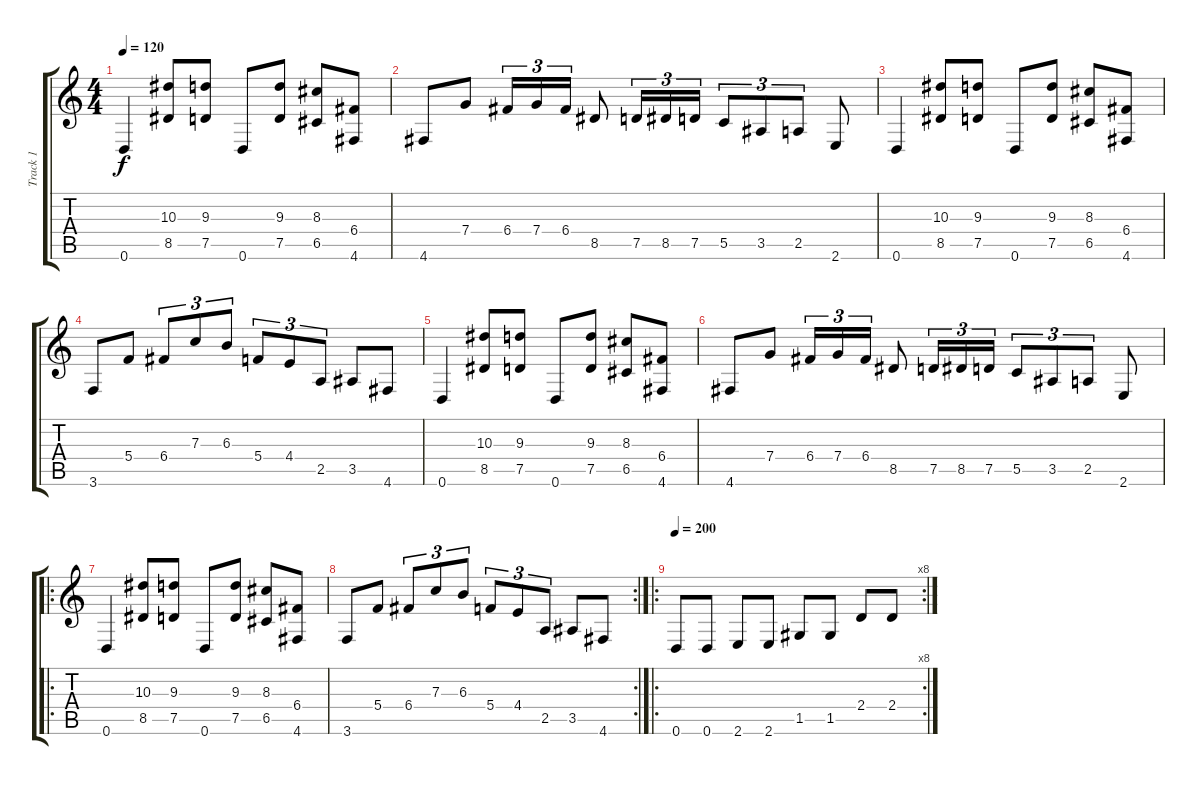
\track ("Track 1" "Track 1") {instrument distortionguitar}
\staff {score tabs}
\tuning (D4 A3 F3 C3 G2 D2) {hide}
\ts (4 4)
\tempo 120
\clef g2
\ks c
0.6.4{dy f} (10.3 8.5).8 (9.3 7.5).8 0.6.8 (9.3 7.5).8 (8.3 6.5).8 (6.4 4.6).8 |
4.6.8 7.4.8 6.4.16{tu (3 2)} 7.4.16{tu (3 2)} 6.4.16{tu (3 2)} 8.5.8 7.5.16{tu (3 2)} 8.5.16{tu (3 2)} 7.5.16{tu (3 2)} 5.5.8{tu (3 2)} 3.5.8{tu (3 2)} 2.5.8{tu (3 2)} 2.6.8 |
0.6.4 (10.3 8.5).8 (9.3 7.5).8 0.6.8 (9.3 7.5).8 (8.3 6.5).8 (6.4 4.6).8 |
3.6.8 5.4.8 6.4.8{tu (3 2)} 7.3.8{tu (3 2)} 6.3.8{tu (3 2)} 5.4.8{tu (3 2)} 4.4.8{tu (3 2)} 2.5.8{tu (3 2)} 3.5.8 4.6.8 |
0.6.4 (10.3 8.5).8 (9.3 7.5).8 0.6.8 (9.3 7.5).8 (8.3 6.5).8 (6.4 4.6).8 |
4.6.8 7.4.8 6.4.16{tu (3 2)} 7.4.16{tu (3 2)} 6.4.16{tu (3 2)} 8.5.8 7.5.16{tu (3 2)} 8.5.16{tu (3 2)} 7.5.16{tu (3 2)} 5.5.8{tu (3 2)} 3.5.8{tu (3 2)} 2.5.8{tu (3 2)} 2.6.8 |
\ro
0.6.4 (10.3 8.5).8 (9.3 7.5).8 0.6.8 (9.3 7.5).8 (8.3 6.5).8 (6.4 4.6).8 |
\rc 2
3.6.8 5.4.8 6.4.8{tu (3 2)} 7.3.8{tu (3 2)} 6.3.8{tu (3 2)} 5.4.8{tu (3 2)} 4.4.8{tu (3 2)} 2.5.8{tu (3 2)} 3.5.8 4.6.8 |
\ro
\rc 8
\tempo 200
0.6.8{volume 9} 0.6.8 2.6.8 2.6.8 1.5.8 1.5.8 2.4.8 2.4.8
